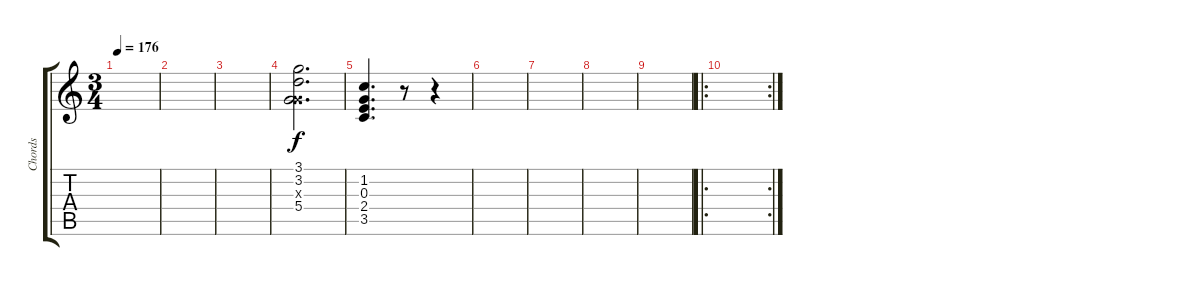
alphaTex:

\track ("Chords" "Chords") {instrument acousticguitarsteel}
\staff {score tabs}
\tuning (E4 B3 G3 D3 A2 E2) {hide}
\ts (3 4)
\tempo 176
\clef g2
\ks c
|
|
|
(3.1 3.2 0.3{x} 5.4).2{d} |
(1.2 0.3 2.4 3.5).4{d} r.8 r.4 |
|
|
|
|
\ro
\rc 2
